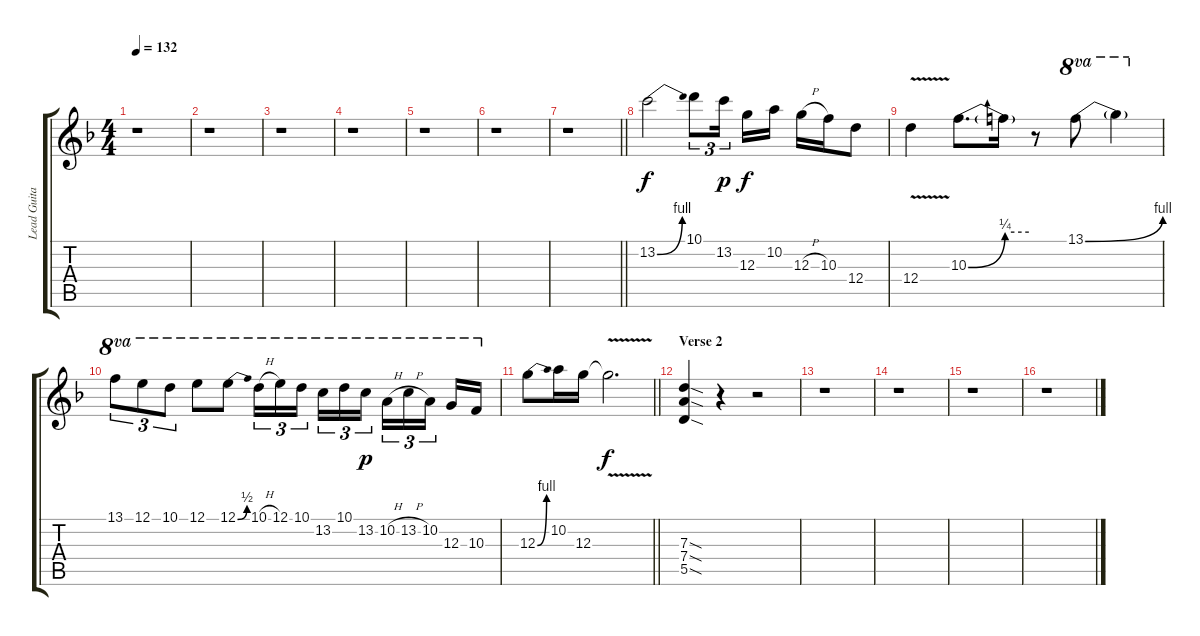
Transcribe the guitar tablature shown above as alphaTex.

\track ("Lead Guitar" "Lead Guita") {instrument distortionguitar}
\staff {score tabs}
\tuning (E4 B3 G3 D3 A2 E2) {hide}
\ts (4 4)
\tempo 132
\clef g2
\ks f
r.1{dy f} |
r.1 |
r.1 |
r.1 |
r.1 |
r.1 |
\barLineRight lightlight
r.1 |
13.2{be (bend 0 0 60 4)}.2{balance 8} 10.1.8{tu (3 2)} 13.2.16{tu (3 2) dy p beam splitsecondary} 12.3.16{dy f} 10.2.16 12.3{h}.16 10.3.16 12.4.8 |
12.4{v}.4 10.3{be (bend 0 0 60 1)}.8{d} 10.3{be (hold 0 1 60 1) t}.16 r.8 13.1{be (bend 0 0 60 4)}.8{ot 8va} 13.1{t}.4{ot 8va} |
13.1.8{tu (3 2) ot 8va} 12.1.8{tu (3 2) ot 8va} 10.1.8{tu (3 2) ot 8va} 12.1.8{ot 8va} 12.1{be (bend 0 0 60 2)}.8{ot 8va} 10.1{h}.16{tu (3 2) ot 8va} 12.1.16{tu (3 2) ot 8va} 10.1.16{tu (3 2) ot 8va beam splitsecondary} 13.2.16{tu (3 2) ot 8va} 10.1.16{tu (3 2) ot 8va} 13.2.16{tu (3 2) ot 8va dy p} 10.2{h}.16{tu (3 2) ot 8va} 13.2{h}.16{tu (3 2) ot 8va} 10.2.16{tu (3 2) ot 8va beam splitsecondary} 12.3.16{ot 8va} 10.3.16{ot 8va} |
\barLineRight lightlight
12.3{be (bend 0 0 60 4)}.8 10.2.16 12.3.16 12.3{v t}.2{d dy f} |
\section ("" "Verse 2")
(7.3{sod} 7.4{sod} 5.5{sod}).4 r.4 r.2 |
r.1 |
r.1 |
r.1 |
r.1
